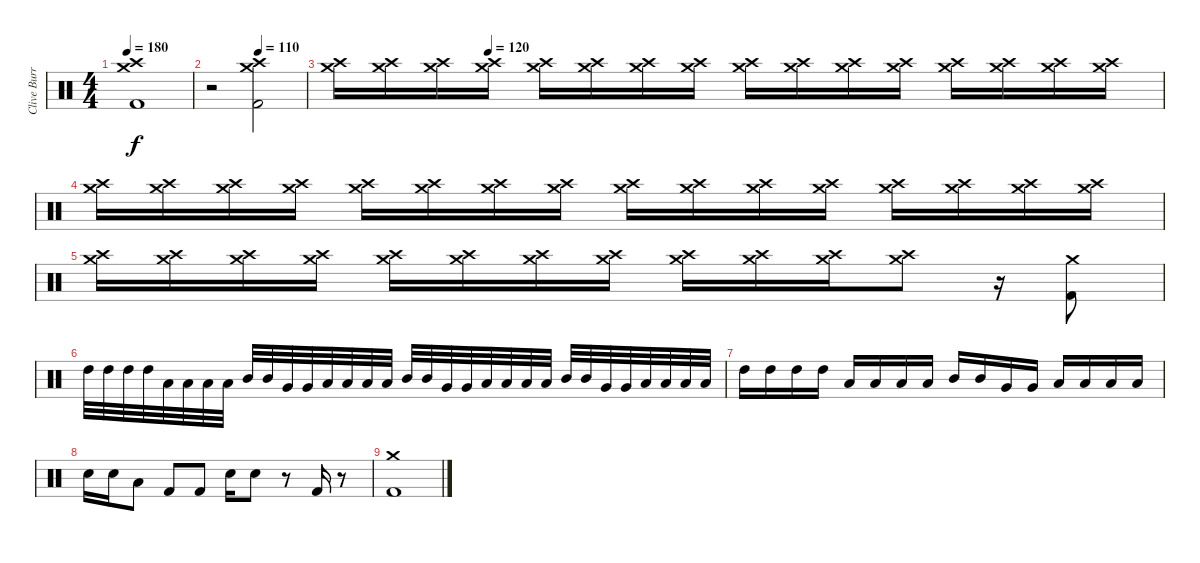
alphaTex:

\track ("Clive Burr" "Clive Burr") {instrument percussion}
\staff {score}
\articulation defaults
\ts (4 4)
\tempo 180
\clef neutral
\ks c
("Crash medium (hit)" "Crash high (hit)" "Kick (hit) 2").1{dy f} |
\tempo (110 0.5)
r.2 ("Crash medium (hit)" "Crash high (hit)" "Kick (hit) 2").2 |
\tempo (120 0.1875)
("Crash medium (hit)" "Crash high (hit)").16 ("Crash medium (hit)" "Crash high (hit)").16 ("Crash medium (hit)" "Crash high (hit)").16 ("Crash medium (hit)" "Crash high (hit)").16 ("Crash medium (hit)" "Crash high (hit)").16 ("Crash medium (hit)" "Crash high (hit)").16 ("Crash medium (hit)" "Crash high (hit)").16 ("Crash medium (hit)" "Crash high (hit)").16 ("Crash medium (hit)" "Crash high (hit)").16 ("Crash medium (hit)" "Crash high (hit)").16 ("Crash medium (hit)" "Crash high (hit)").16 ("Crash medium (hit)" "Crash high (hit)").16 ("Crash medium (hit)" "Crash high (hit)").16 ("Crash medium (hit)" "Crash high (hit)").16 ("Crash medium (hit)" "Crash high (hit)").16 ("Crash medium (hit)" "Crash high (hit)").16 |
("Crash medium (hit)" "Crash high (hit)").16 ("Crash medium (hit)" "Crash high (hit)").16 ("Crash medium (hit)" "Crash high (hit)").16 ("Crash medium (hit)" "Crash high (hit)").16 ("Crash medium (hit)" "Crash high (hit)").16 ("Crash medium (hit)" "Crash high (hit)").16 ("Crash medium (hit)" "Crash high (hit)").16 ("Crash medium (hit)" "Crash high (hit)").16 ("Crash medium (hit)" "Crash high (hit)").16 ("Crash medium (hit)" "Crash high (hit)").16 ("Crash medium (hit)" "Crash high (hit)").16 ("Crash medium (hit)" "Crash high (hit)").16 ("Crash medium (hit)" "Crash high (hit)").16 ("Crash medium (hit)" "Crash high (hit)").16 ("Crash medium (hit)" "Crash high (hit)").16 ("Crash medium (hit)" "Crash high (hit)").16 |
("Crash medium (hit)" "Crash high (hit)").16 ("Crash medium (hit)" "Crash high (hit)").16 ("Crash medium (hit)" "Crash high (hit)").16 ("Crash medium (hit)" "Crash high (hit)").16 ("Crash medium (hit)" "Crash high (hit)").16 ("Crash medium (hit)" "Crash high (hit)").16 ("Crash medium (hit)" "Crash high (hit)").16 ("Crash medium (hit)" "Crash high (hit)").16 ("Crash medium (hit)" "Crash high (hit)").16 ("Crash medium (hit)" "Crash high (hit)").16 ("Crash medium (hit)" "Crash high (hit)").16 ("Crash medium (hit)" "Crash high (hit)").8 r.16 ("Crash medium (hit)" "Kick (hit) 2").8 |
"High Tom (hit)".32 "High Tom (hit)".32 "High Tom (hit)".32 "High Tom (hit)".32 "Low Tom (hit)".32 "Low Tom (hit)".32 "Low Tom (hit)".32 "Low Tom (hit)".32 "Mid Tom (hit)".32 "Mid Tom (hit)".32 "Very Low Tom (hit)".32 "Very Low Tom (hit)".32 "Low Floor Tom (hit)".32 "Low Floor Tom (hit)".32 "Low Floor Tom (hit)".32 "Low Floor Tom (hit)".32 "Mid Tom (hit)".32 "Mid Tom (hit)".32 "Very Low Tom (hit)".32 "Very Low Tom (hit)".32 "Low Floor Tom (hit)".32 "Low Floor Tom (hit)".32 "Low Floor Tom (hit)".32 "Low Floor Tom (hit)".32 "Mid Tom (hit)".32 "Mid Tom (hit)".32 "Very Low Tom (hit)".32 "Very Low Tom (hit)".32 "Low Floor Tom (hit)".32 "Low Floor Tom (hit)".32 "Low Floor Tom (hit)".32 "Low Floor Tom (hit)".32 |
"High Tom (hit)".16 "High Tom (hit)".16 "High Tom (hit)".16 "High Tom (hit)".16 "Low Tom (hit)".16 "Low Tom (hit)".16 "Low Tom (hit)".16 "Low Tom (hit)".16 "Mid Tom (hit)".16 "Mid Tom (hit)".16 "Very Low Tom (hit)".16 "Very Low Tom (hit)".16 "Low Floor Tom (hit)".16 "Low Floor Tom (hit)".16 "Low Floor Tom (hit)".16 "Low Floor Tom (hit)".16 |
"Electric Snare (hit)".16 "Electric Snare (hit)".16 "Low Floor Tom (hit)".8 "Kick (hit) 2".8 "Kick (hit) 2".8 "Electric Snare (hit)".16 "Electric Snare (hit)".8 r.8 "Kick (hit) 2".16 r.8 |
("Crash medium (hit)" "Kick (hit) 2").1
